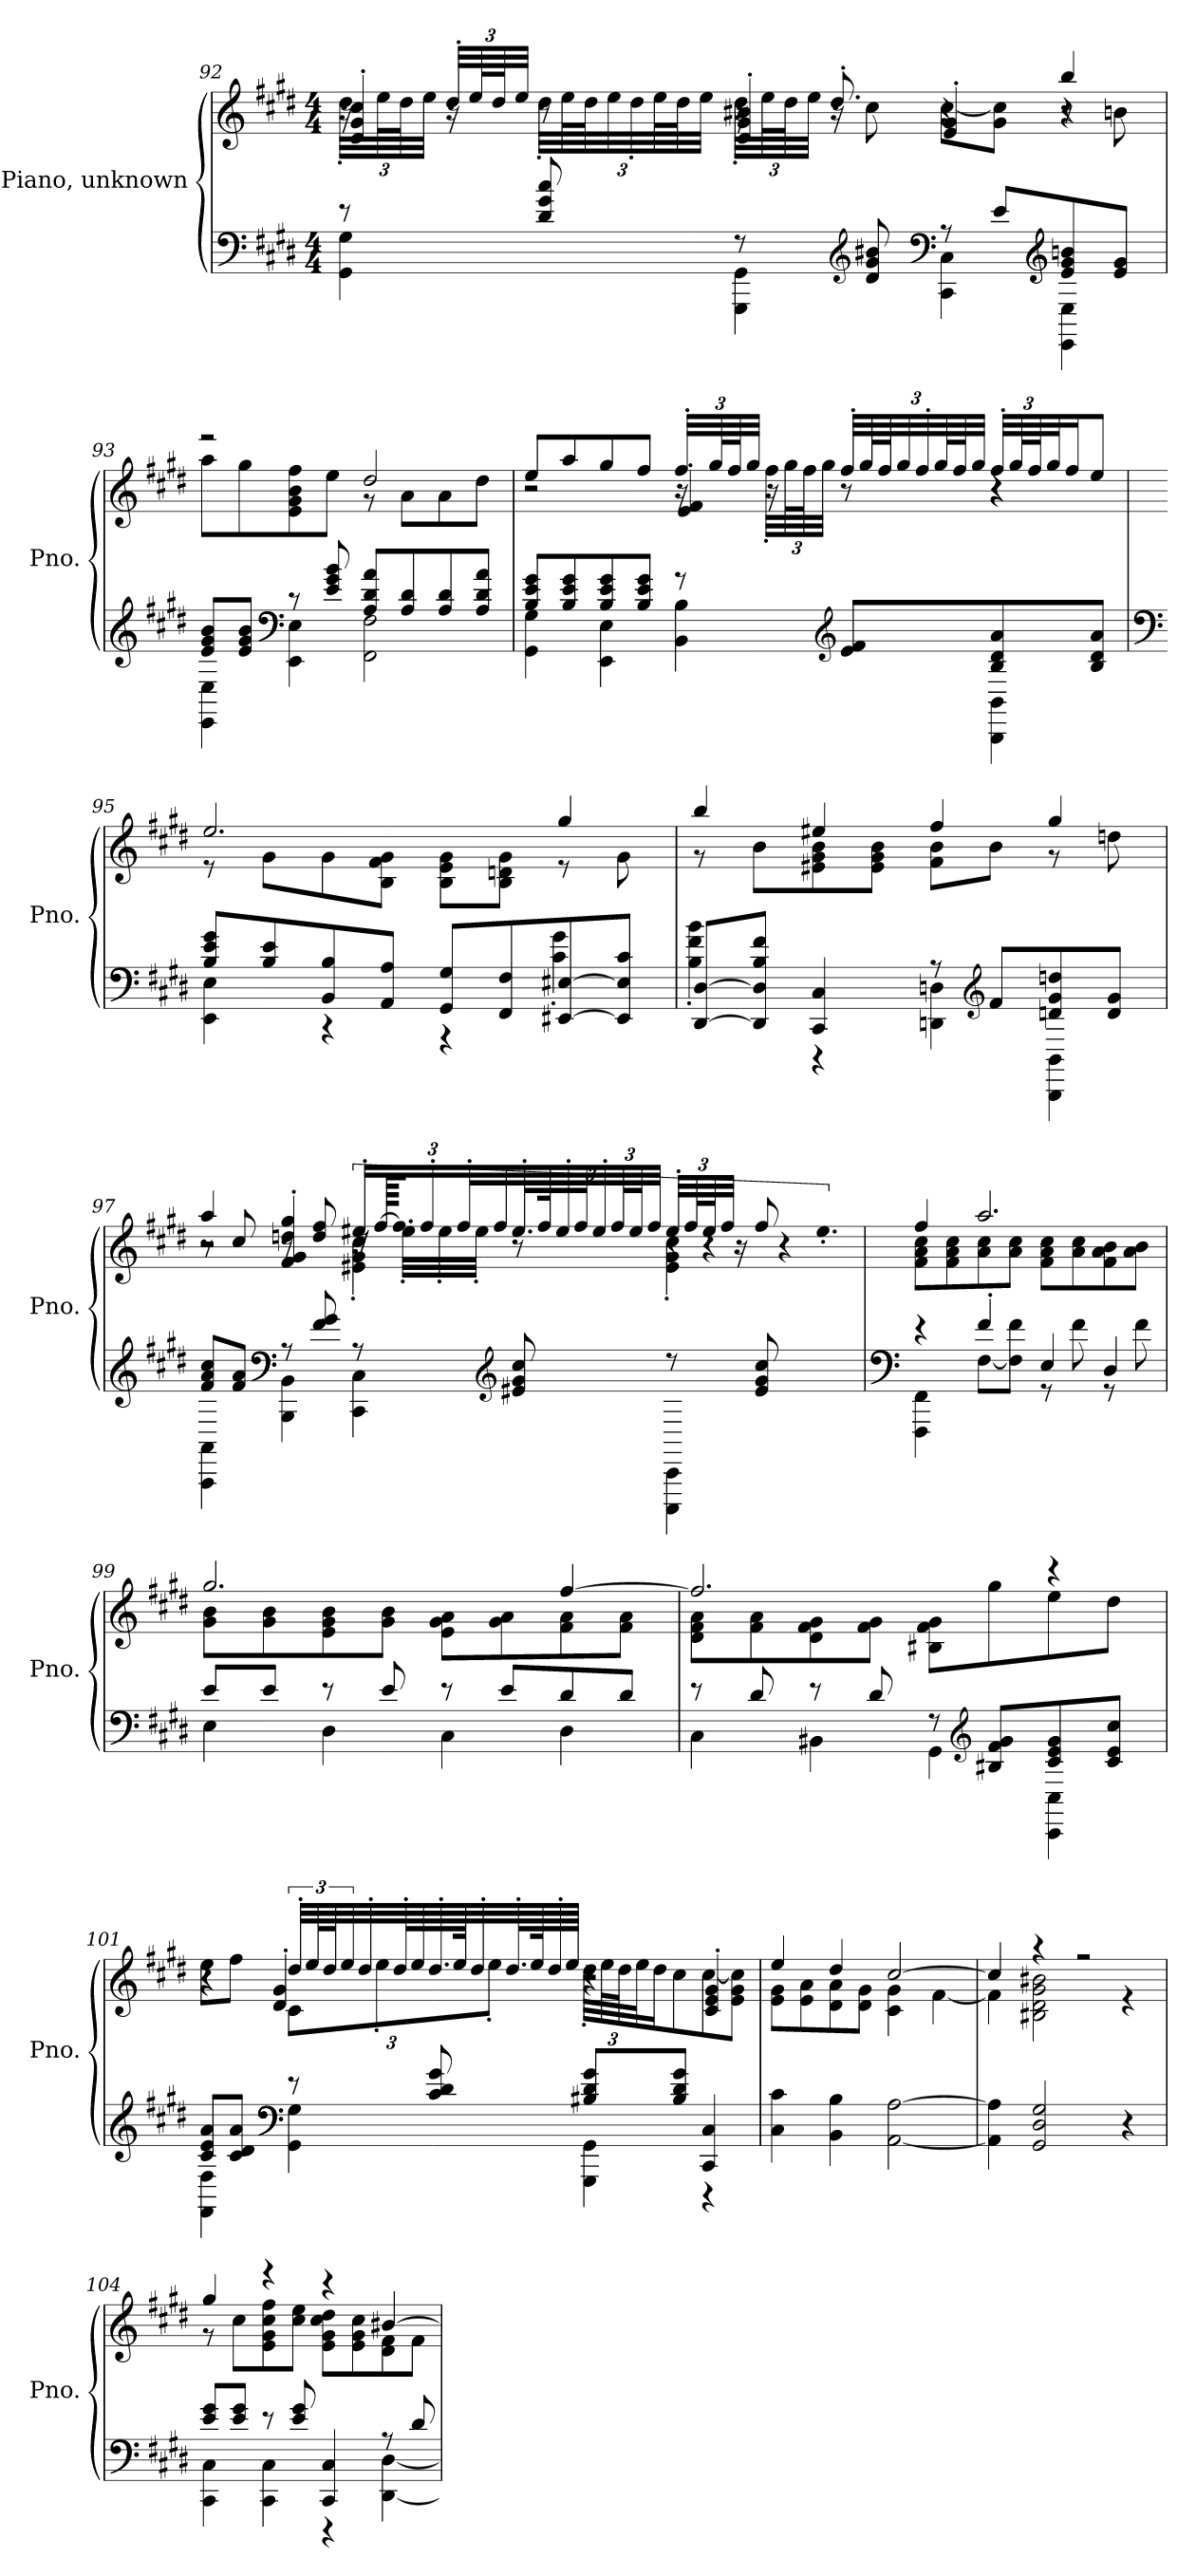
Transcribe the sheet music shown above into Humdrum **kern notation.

**kern	**kern
*part1	*part1
*staff2	*staff1
*I"Piano, unknown	*
*I'Pno.	*
!!LO:PB:g=z
*clefF4	*clefG2
*k[f#c#g#d#]	*k[f#c#g#d#]
*M4/4	*M4/4
=92	=92
*^	*^
*	*	*	*Xbrackettup
*	*	*	*^
8r	4GG#\ 4G#\	16r	48dd#'\LLL	4d#/' 4g#/' 4cc#/'
.	.	.	96ee\L	.
.	.	.	96dd#\J	.
.	.	.	48ee\JJJ	.
.	.	48dd#'/LLL	16r	.
.	.	96ee/L	.	.
.	.	96dd#/J	.	.
.	.	48ee/JJJ	.	.
8d#/ 8g#/ 8cc#/	.	8r	48dd#'\LLL	.
.	.	.	96ee\L	.
.	.	.	96dd#\J	.
.	.	.	48ee\	.
.	.	.	48dd#'\	.
.	.	.	96ee\L	.
.	.	.	96dd#\J	.
.	.	.	48ee\JJJ	.
8r	4GGG#\ 4GG#\	16r	48dd#'\LLL	4d#/' 4g#/' 4b#X/'
.	.	.	96ee\L	.
.	.	.	96dd#\J	.
.	.	.	48ee\JJJ	.
.	.	8.dd#'/	16r	.
*clefG2	*	*	*	*
8d#/ 8g#/ 8b#X/	.	.	8cc#\	.
*clefF4	*	*	*	*
8r	4CC#\ 4C#\	4r	[8cc#\L	4e/' 4g#/'
8e/L	.	.	8g#\ 8cc#\]J	.
*clefG2	*	*	*	*
8e/ 8g#/ 8bn/	4EE\ 4E\	4bb/	8r	4r
8e/ 8g#/J	.	.	8bn\	.
*	*	*	*v	*v
!!LO:LB:g=z
=93	=93	=93	=93
8e/ 8g#/ 8b/L	4EE\ 4E\	2r	8aa\L
8e/ 8g#/ 8b/J	.	.	8gg#\
*clefF4	*	*	*
8r	4EE\ 4E\	.	8e\ 8g#\ 8b\ 8ff#\
8e/ 8g#/ 8b/	.	.	8ee\J
8A/ 8d#/ 8a/L	2FF#\ 2F#\	2dd#/	8r
8A/ 8d#/	.	.	8a\L
8A/ 8d#/	.	.	8a\
8A/ 8d#/ 8a/J	.	.	8dd#\J
=94	=94	=94	=94
*	*	*	*^
8B/ 8e/ 8g#/L	4GG#\ 4G#\	8ee/L	2r	2r
8B/ 8e/ 8g#/	.	8aa/	.	.
8B/ 8e/ 8g#/	4EE\ 4E\	8gg#/	.	.
8B/ 8e/ 8g#/J	.	8ff#/J	.	.
8r	4BB\ 4B\	48ff#'/LLL	16r	4e/' 4f#/'
.	.	96gg#/L	.	.
.	.	96ff#/J	.	.
.	.	48gg#/JJJ	.	.
.	.	16r	48ff#'\LLL	.
.	.	.	96gg#\L	.
.	.	.	96ff#\J	.
.	.	.	48gg#\JJJ	.
*clefG2	*	*	*	*
8e/ 8f#/L	.	48ff#'/LLL	8r	.
.	.	96gg#/L	.	.
.	.	96ff#/J	.	.
.	.	48gg#/	.	.
.	.	48ff#'/	.	.
.	.	96gg#/L	.	.
.	.	96ff#/J	.	.
.	.	48gg#/JJJ	.	.
8B/ 8d#/ 8a/	4BBB\ 4BB\	48ff#'/LLL	4r	4r
.	.	96gg#/L	.	.
.	.	96ff#/J	.	.
.	.	48gg#/J	.	.
.	.	16ff#/J	.	.
8B/ 8d#/ 8a/J	.	8ee/J	.	.
*	*	*v	*v	*v
!!LO:LB:g=z
=95	=95	=95
*clefF4	*	*
*	*	*^
8B/ 8e/ 8g#/L	4EE\ 4E\	2.ee/	8r
8B/ 8e/	.	.	8g#\L
8BB/ 8B/	4r	.	8g#\
8AA/ 8A/J	.	.	8B\ 8f#\ 8g#\J
8GG#/ 8G#/L	4r	.	8B\ 8e\ 8g#\L
8FF#/ 8F#/	.	.	8B\ 8dn\ 8g#\J
[8EE#X/ [8E#X/	4c#\' 4g#\'	4gg#/	8r
8EE#/] 8E#/] 8c#/J	.	.	8g#\
=96	=96	=96	=96
[8DD#/ [8D#/L	4B\' 4f#\' 4b\'	4bb/	8r
8DD#/] 8D#/] 8B/ 8f#/J	.	.	8b\L
4CC#/ 4C#/	4r	4ee#X/	8e#X\ 8g#\ 8b\
.	.	.	8e#\ 8g#\ 8b\J
8r	4DDn\ 4Dn\	4ff#/	8f#\ 8b\L
*clefG2	*	*	*
8f#/L	.	.	8b\J
8dn/ 8g#/ 8ddn/	4BBB\ 4BB\	4gg#/	8r
8d/ 8g#/J	.	.	8ddn\
!!LO:LB:g=z
=97	=97	=97	=97
*	*	*^	*^
8f#/ 8a/ 8cc#/L	4AAA\ 4AA\	4aa/	2r	8r	2r
8f#/ 8a/J	.	.	.	8cc#/	.
*clefF4	*	*	*	*	*
8r	4BBB\ 4BB\	8r	.	4f#/' 4g#/' 4ddn/' 4gg#/'	.
8f#/ 8g#/	.	8dd/ 8ff#/	.	.	.
*	*	*	*	*brackettup	*
8r	4CC#\ 4C#\	24ee#X'/LL	32r	48r	4e#X\' 4g#\' 4cc#\'
.	.	.	.	[96ff#/KKLL	.
.	.	.	32ee#'\LLL	16.ff#/JJ]	.
.	.	24ff#'/	.	.	.
.	.	.	32ee#'\	.	.
.	.	48ff#'/L	.	.	.
.	.	.	32ee#'\JJJ	.	.
.	.	48ff#/	.	.	.
*clefG2	*	*	*	*	*
8e#X/ 8g#/ 8cc#/	.	64.ee#'/L	8r	8r	.
.	.	128ff#/K	.	.	.
.	.	64ee#'/	.	.	.
.	.	64ff#/J	.	.	.
*	*	*Xbrackettup	*	*	*
.	.	48ee#'/	.	.	.
.	.	96ff#/L	.	.	.
.	.	96ee#/J	.	.	.
.	.	48ff#/JJJ	.	.	.
8r	4CCC#\ 4CC#\	48ee#'/LLL	4r	16r	4e#\' 4g#\' 4cc#\'
.	.	96ff#/L	.	.	.
.	.	96ee#/J	.	.	.
.	.	48ff#/JJJ	.	.	.
.	.	16r	.	8.ee#'/	.
8e#/ 8g#/ 8cc#/	.	8ff#/	.	.	.
*	*	*v	*v	*v	*v
!!LO:LB:g=z
=98	=98	=98
*clefF4	*	*
*	*	*^
4r	4FFF#\ 4FF#\	4ff#/	8f#\ 8a\ 8cc#\L
.	.	.	8f#\ 8a\ 8cc#\
4f#'/	[8F#\L	2.aa/	8a\ 8cc#\
.	8F#\] 8f#\J	.	8a\ 8cc#\J
4E/	8r	.	8f#\ 8a\ 8cc#\L
.	8f#\	.	8a\ 8cc#\
4D#/	8r	.	8f#\ 8a\ 8b\
.	8f#\	.	8a\ 8b\J
=99	=99	=99	=99
8e/L	4E\	2.gg#/	8g#\ 8b\L
8e/J	.	.	8g#\ 8b\
8r	4D#\	.	8e\ 8g#\ 8b\
8e/	.	.	8g#\ 8b\J
8r	4C#\	.	8e\ 8g#\ 8a\L
8e/L	.	.	8g#\ 8a\
8d#/	4D#\	[4ff#/	8f#\ 8a\
8d#/J	.	.	8f#\ 8a\J
=100	=100	=100	=100
8r	4C#\	2.ff#/]	8d#\ 8f#\ 8a\L
8d#/	.	.	8f#\ 8a\
8r	4BB#X\	.	8d#\ 8f#\ 8g#\
8d#/	.	.	8f#\ 8g#\J
8r	4GG#\	.	8B#X\ 8f#\ 8g#\L
*clefG2	*	*	*
8B#X/ 8f#/ 8g#/L	.	.	8gg#\
8c#/ 8e/ 8g#/	4CC#\ 4C#\	4r	8ee\
8c#/ 8e/ 8cc#/J	.	.	8dd#\J
!!LO:LB:g=z
=101	=101	=101	=101
*	*	*	*^
8c#/ 8e/ 8a/L	4FF#\ 4F#\	4r	8ee\L	4r
8c#/ 8d#/ 8a/J	.	.	8ff#\J	.
*clefF4	*	*	*	*
8r	4GG#\ 4G#\	48dd#'/LLL	12c#\L	4d#/' 4g#/'
.	.	96ee/L	.	.
.	.	96dd#/J	.	.
.	.	48ee/	.	.
.	.	32dd#'/	.	.
.	.	.	12ee'\	.
.	.	64dd#'/L	.	.
.	.	64ee/	.	.
8c#/ 8d#/ 8g#/	.	64.dd#'/	.	.
.	.	128ee/JK	.	.
.	.	32dd#'/	.	.
.	.	.	12ee'\J	.
.	.	64.dd#'/L	.	.
.	.	128ee/K	.	.
.	.	64dd#'/	.	.
.	.	64ee/JJJJ	.	.
8B#X/ 8d#/ 8g#/L	4GGG#\ 4GG#\	2r	48dd#'\LLL	4r
.	.	.	96ee\L	.
.	.	.	96dd#\J	.
.	.	.	48ee\J	.
.	.	.	16dd#\J	.
8B#/ 8d#/ 8g#/J	.	.	8cc#\	.
4CC#/ 4C#/	4r	.	[8cc#\	4c#/' 4e/' 4g#/'
.	.	.	8e\ 8g#\ 8cc#\]J	.
*v	*v	*	*	*
*	*	*v	*v
=102	=102	=102
4C#\ 4c#\	4ee/	8e\ 8g#\L
.	.	8e\ 8a\
4BB\ 4B\	4dd#/	8d#\ 8a\
.	.	8d#\ 8g#\J
[2AA\ [2A\	[2cc#/	4c#\ 4g#\
.	.	[4f#\
=103	=103	=103
4AA\] 4A\]	4cc#/]	4f#\]
2GG#/ 2D#/ 2G#/	4r	2B#X\ 2d#\ 2g#\ 2b#X\
.	2r	.
4r	.	4r
!!LO:PB:g=z	!!
=104	=104	=104
*^	*	*
8e/ 8g#/L	4CC#\ 4C#\	4gg#/	8r
8e/ 8g#/J	.	.	8cc#\L
8r	4CC#\ 4C#\	4r	8e\ 8g#\ 8cc#\ 8ff#\
8e/ 8g#/	.	.	8cc#\ 8ee\J
4CC#/ 4C#/	4r	4r	8e\ 8g#\ 8cc#\ 8dd#\L
.	.	.	8e\ 8g#\ 8cc#\
8r	[4DD#\ [4D#\	[4b#X/	8d#\ 8f#\
8d#/	.	.	8f#\J
*v	*v	*	*
*	*v	*v
=	=
*-	*-
